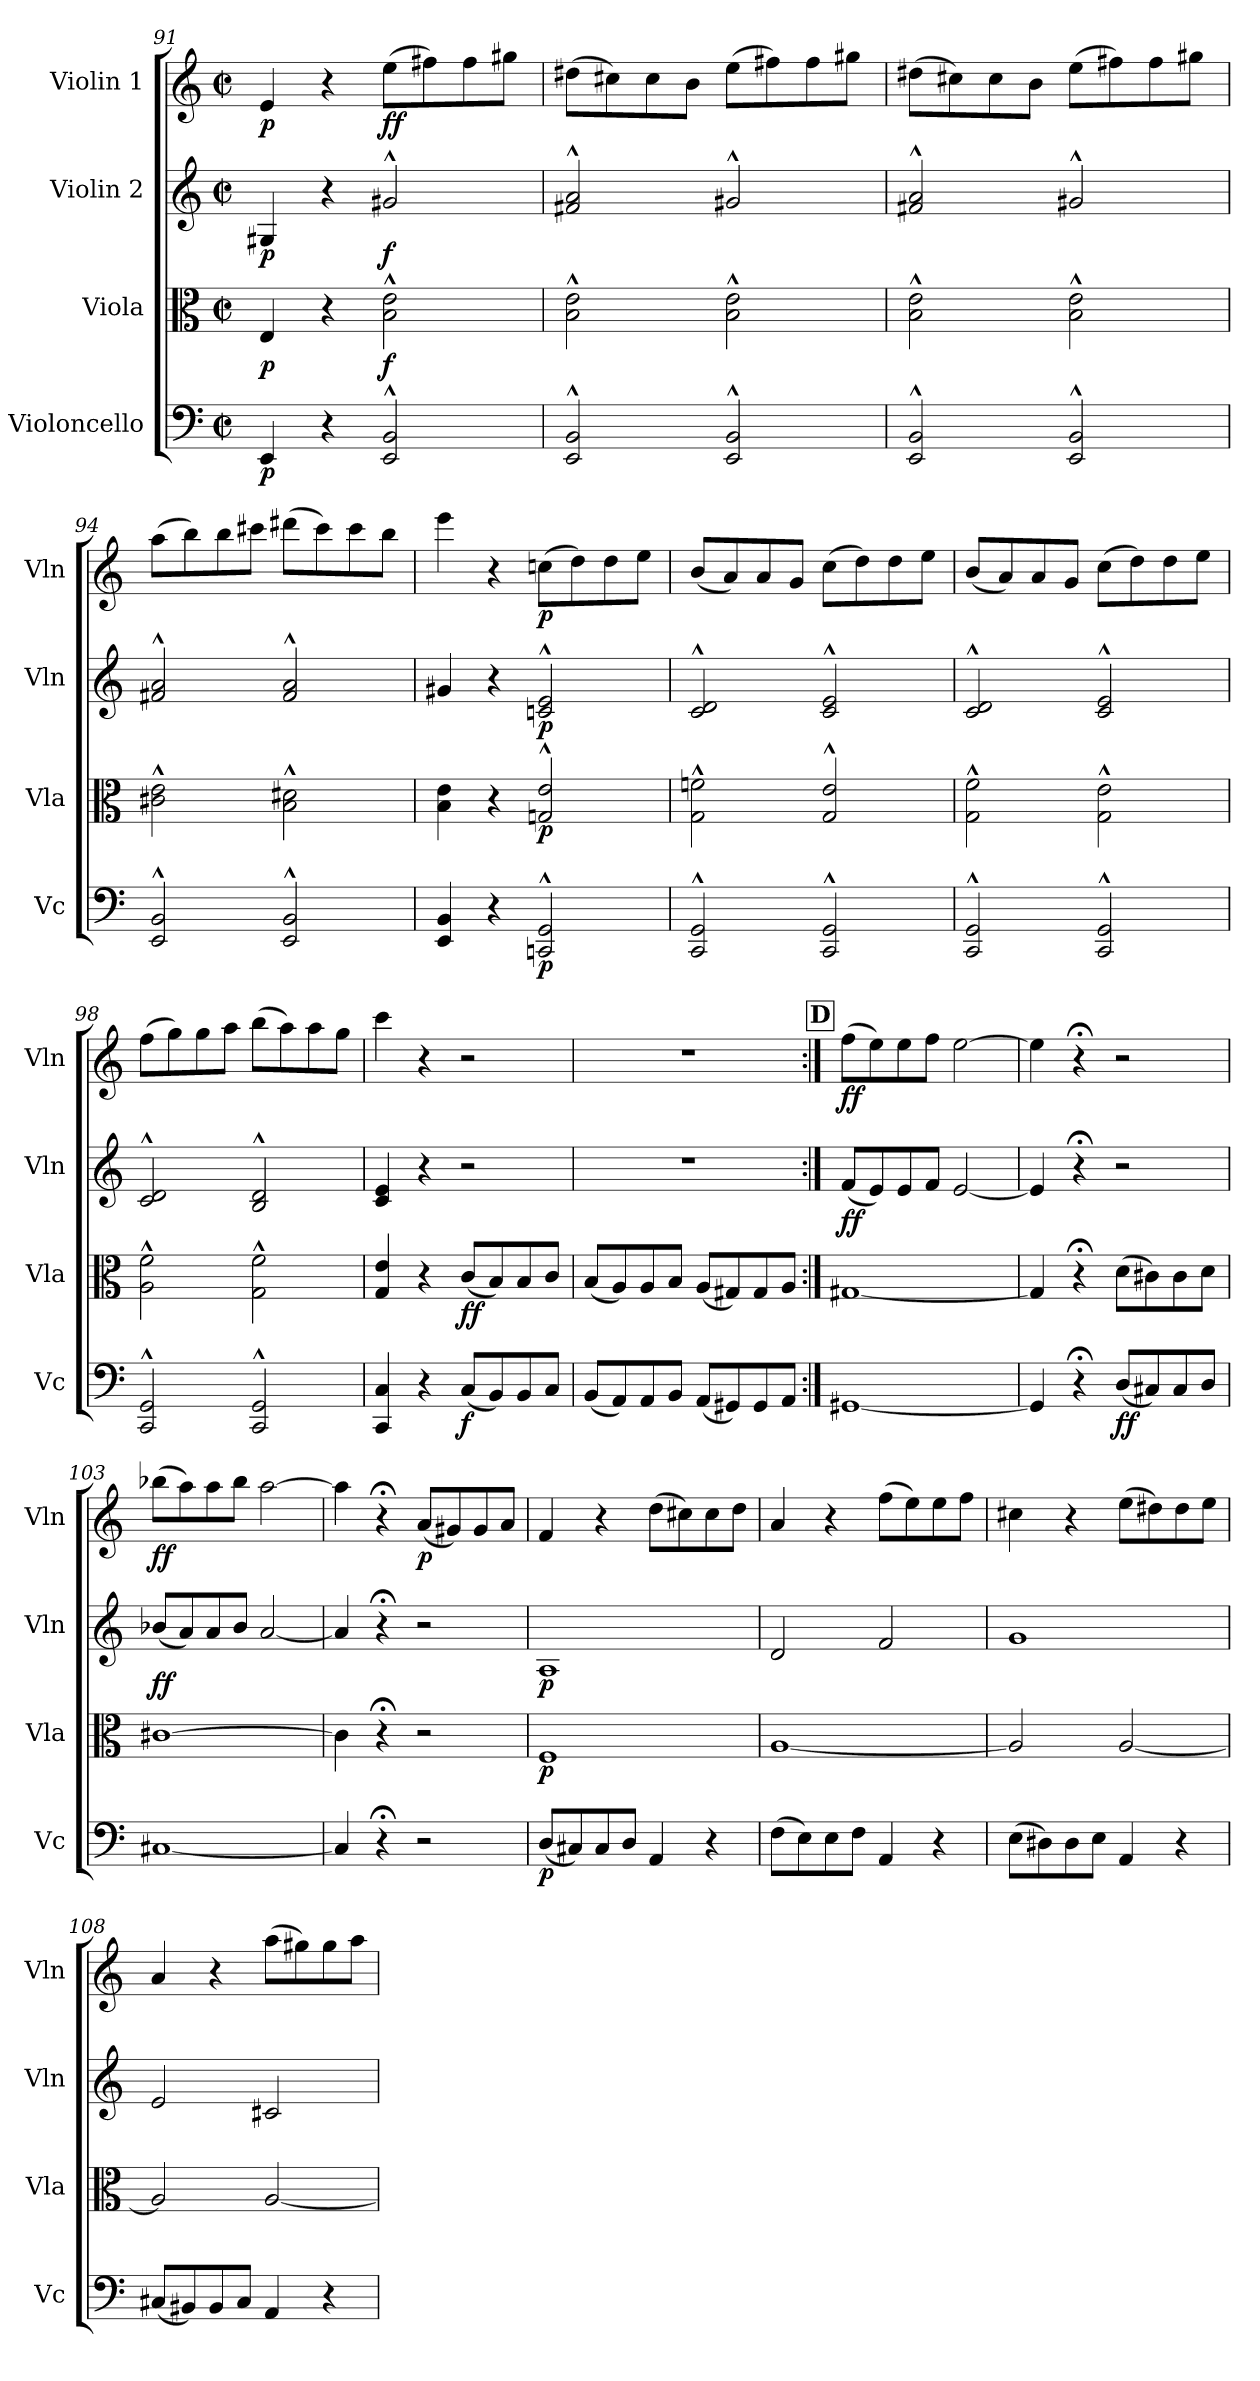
**kern	**dynam	**kern	**dynam	**kern	**dynam	**kern	**dynam
*part4	*part4	*part3	*part3	*part2	*part2	*part1	*part1
*staff4	*staff4	*staff3	*staff3	*staff2	*staff2	*staff1	*staff1
*I"Violoncello	*	*I"Viola	*	*I"Violin 2	*	*I"Violin 1	*
*I'Vc	*	*I'Vla	*	*I'Vln	*	*I'Vln	*
!!LO:LB:g=z
*clefF4	*	*clefC3	*	*clefG2	*	*clefG2	*
*k[]	*	*k[]	*	*k[]	*	*k[]	*
*M2/2	*	*M2/2	*	*M2/2	*	*M2/2	*
*met(c|)	*	*met(c|)	*	*met(c|)	*	*met(c|)	*
=91	=91	=91	=91	=91	=91	=91	=91
!	!LO:DY:b	!	!LO:DY:b	!	!LO:DY:b	!	!LO:DY:b
4EE/	p	4E/	p	4G#X/	p	4e/	p
4r	.	4r	.	4r	.	4r	.
!	!	!	!LO:DY:b	!	!LO:DY:b	!	!LO:DY:b
2EE/^^ 2BB/^^	.	2B\^^ 2e\^^	f	2g#X^^/	f	(>8ee\L	ff
.	.	.	.	.	.	8ff#X\)	.
.	.	.	.	.	.	8ff#\	.
.	.	.	.	.	.	8gg#X\J	.
=92	=92	=92	=92	=92	=92	=92	=92
2EE/^^ 2BB/^^	.	2B\^^ 2e\^^	.	2f#X/^^ 2a/^^	.	(>8dd#X\L	.
.	.	.	.	.	.	8cc#X\)	.
.	.	.	.	.	.	8cc#\	.
.	.	.	.	.	.	8b\J	.
2EE/^^ 2BB/^^	.	2B\^^ 2e\^^	.	2g#X^^/	.	(>8ee\L	.
.	.	.	.	.	.	8ff#X\)	.
.	.	.	.	.	.	8ff#\	.
.	.	.	.	.	.	8gg#X\J	.
=93	=93	=93	=93	=93	=93	=93	=93
2EE/^^ 2BB/^^	.	2B\^^ 2e\^^	.	2f#X/^^ 2a/^^	.	(>8dd#X\L	.
.	.	.	.	.	.	8cc#X\)	.
.	.	.	.	.	.	8cc#\	.
.	.	.	.	.	.	8b\J	.
2EE/^^ 2BB/^^	.	2B\^^ 2e\^^	.	2g#X^^/	.	(>8ee\L	.
.	.	.	.	.	.	8ff#X\)	.
.	.	.	.	.	.	8ff#\	.
.	.	.	.	.	.	8gg#X\J	.
=94	=94	=94	=94	=94	=94	=94	=94
2EE/^^ 2BB/^^	.	2c#X\^^ 2e\^^	.	2f#X/^^ 2a/^^	.	(>8aa\L	.
.	.	.	.	.	.	8bb\)	.
.	.	.	.	.	.	8bb\	.
.	.	.	.	.	.	8ccc#X\J	.
2EE/^^ 2BB/^^	.	2B\^^ 2d#X\^^	.	2f#/^^ 2a/^^	.	(>8ddd#X\L	.
.	.	.	.	.	.	8ccc#\)	.
.	.	.	.	.	.	8ccc#\	.
.	.	.	.	.	.	8bb\J	.
=95	=95	=95	=95	=95	=95	=95	=95
4EE/ 4BB/	.	4B\ 4e\	.	4g#X/	.	4eee\	.
4r	.	4r	.	4r	.	4r	.
!	!LO:DY:b	!	!LO:DY:b	!	!LO:DY:b	!	!LO:DY:b
2CCn/^^ 2GG/^^	p	2Gn/^^ 2e/^^	p	2cn/^^ 2e/^^	p	(>8ccn\L	p
.	.	.	.	.	.	8dd\)	.
.	.	.	.	.	.	8dd\	.
.	.	.	.	.	.	8ee\J	.
=96	=96	=96	=96	=96	=96	=96	=96
2CC/^^ 2GG/^^	.	2G\^^ 2fn\^^	.	2c/^^ 2d/^^	.	(<8b/L	.
.	.	.	.	.	.	8a/)	.
.	.	.	.	.	.	8a/	.
.	.	.	.	.	.	8g/J	.
2CC/^^ 2GG/^^	.	2G/^^ 2e/^^	.	2c/^^ 2e/^^	.	(>8cc\L	.
.	.	.	.	.	.	8dd\)	.
.	.	.	.	.	.	8dd\	.
.	.	.	.	.	.	8ee\J	.
=97	=97	=97	=97	=97	=97	=97	=97
2CC/^^ 2GG/^^	.	2G\^^ 2f\^^	.	2c/^^ 2d/^^	.	(<8b/L	.
.	.	.	.	.	.	8a/)	.
.	.	.	.	.	.	8a/	.
.	.	.	.	.	.	8g/J	.
2CC/^^ 2GG/^^	.	2G\^^ 2e\^^	.	2c/^^ 2e/^^	.	(>8cc\L	.
.	.	.	.	.	.	8dd\)	.
.	.	.	.	.	.	8dd\	.
.	.	.	.	.	.	8ee\J	.
=98	=98	=98	=98	=98	=98	=98	=98
2CC/^^ 2GG/^^	.	2A\^^ 2f\^^	.	2c/^^ 2d/^^	.	(>8ff\L	.
.	.	.	.	.	.	8gg\)	.
.	.	.	.	.	.	8gg\	.
.	.	.	.	.	.	8aa\J	.
2CC/^^ 2GG/^^	.	2G\^^ 2f\^^	.	2B/^^ 2d/^^	.	(>8bb\L	.
.	.	.	.	.	.	8aa\)	.
.	.	.	.	.	.	8aa\	.
.	.	.	.	.	.	8gg\J	.
!!LO:PB:g=z
=99	=99	=99	=99	=99	=99	=99	=99
4CC/ 4C/	.	4G/ 4e/	.	4c/ 4e/	.	4ccc\	.
4r	.	4r	.	4r	.	4r	.
!	!LO:DY:b	!	!LO:DY:b	!	!	!	!
(<8C/L	f	(<8c/L	ff	2r	.	2r	.
8BB/)	.	8B/)	.	.	.	.	.
8BB/	.	8B/	.	.	.	.	.
8C/J	.	8c/J	.	.	.	.	.
=100	=100	=100	=100	=100	=100	=100	=100
(<8BB/L	.	(<8B/L	.	1r	.	1r	.
8AA/)	.	8A/)	.	.	.	.	.
8AA/	.	8A/	.	.	.	.	.
8BB/J	.	8B/J	.	.	.	.	.
(<8AA/L	.	(<8A/L	.	.	.	.	.
8GG#X/)	.	8G#X/)	.	.	.	.	.
8GG#/	.	8G#/	.	.	.	.	.
8AA/J	.	8A/J	.	.	.	.	.
!!LO:REH:place=s1:a:B:fs=14:t=D
=101:|!	=101:|!	=101:|!	=101:|!	=101:|!	=101:|!	=101:|!	=101:|!
!	!	!	!	!	!LO:DY:b	!	!LO:DY:b
[1GG#X	.	[1G#X	.	(<8f/L	ff	(>8ff\L	ff
.	.	.	.	8e/)	.	8ee\)	.
.	.	.	.	8e/	.	8ee\	.
.	.	.	.	8f/J	.	8ff\J	.
.	.	.	.	[2e/	.	[2ee\	.
=102	=102	=102	=102	=102	=102	=102	=102
4GG#/]	.	4G#/]	.	4e/]	.	4ee\]	.
4r;<	.	4r;<	.	4r;<	.	4r;<	.
!	!LO:DY:b	!	!	!	!	!	!
(<8D/L	ff	(>8d\L	.	2r	.	2r	.
8C#X/)	.	8c#X\)	.	.	.	.	.
8C#/	.	8c#\	.	.	.	.	.
8D/J	.	8d\J	.	.	.	.	.
=103	=103	=103	=103	=103	=103	=103	=103
!	!	!	!	!	!LO:DY:b	!	!LO:DY:b
[1C#X	.	[1c#X	.	(<8b-X/L	ff	(>8bb-X\L	ff
.	.	.	.	8a/)	.	8aa\)	.
.	.	.	.	8a/	.	8aa\	.
.	.	.	.	8b-/J	.	8bb-\J	.
.	.	.	.	[2a/	.	[2aa\	.
=104	=104	=104	=104	=104	=104	=104	=104
4C#/]	.	4c#\]	.	4a/]	.	4aa\]	.
4r;<	.	4r;<	.	4r;<	.	4r;<	.
!	!	!	!	!	!	!	!LO:DY:b
2r	.	2r	.	2r	.	(<8a/L	p
.	.	.	.	.	.	8g#X/)	.
.	.	.	.	.	.	8g#/	.
.	.	.	.	.	.	8a/J	.
=105	=105	=105	=105	=105	=105	=105	=105
!	!LO:DY:b	!	!LO:DY:b	!	!LO:DY:b	!	!
(<8D/L	p	1F	p	1A	p	4f/	.
8C#X/)	.	.	.	.	.	.	.
8C#/	.	.	.	.	.	4r	.
8D/J	.	.	.	.	.	.	.
4AA/	.	.	.	.	.	(>8dd\L	.
.	.	.	.	.	.	8cc#X\)	.
4r	.	.	.	.	.	8cc#\	.
.	.	.	.	.	.	8dd\J	.
=106	=106	=106	=106	=106	=106	=106	=106
(>8F\L	.	[1A	.	2d/	.	4a/	.
8E\)	.	.	.	.	.	.	.
8E\	.	.	.	.	.	4r	.
8F\J	.	.	.	.	.	.	.
4AA/	.	.	.	2f/	.	(>8ff\L	.
.	.	.	.	.	.	8ee\)	.
4r	.	.	.	.	.	8ee\	.
.	.	.	.	.	.	8ff\J	.
=107	=107	=107	=107	=107	=107	=107	=107
(>8E\L	.	2A/]	.	1g	.	4cc#X\	.
8D#X\)	.	.	.	.	.	.	.
8D#\	.	.	.	.	.	4r	.
8E\J	.	.	.	.	.	.	.
4AA/	.	[2A/	.	.	.	(>8ee\L	.
.	.	.	.	.	.	8dd#X\)	.
4r	.	.	.	.	.	8dd#\	.
.	.	.	.	.	.	8ee\J	.
!!LO:LB:g=z
=108	=108	=108	=108	=108	=108	=108	=108
(<8C#X/L	.	2A/]	.	2e/	.	4a/	.
8BB#X/)	.	.	.	.	.	.	.
8BB#/	.	.	.	.	.	4r	.
8C#/J	.	.	.	.	.	.	.
4AA/	.	[2A/	.	2c#X/	.	(>8aa\L	.
.	.	.	.	.	.	8gg#X\)	.
4r	.	.	.	.	.	8gg#\	.
.	.	.	.	.	.	8aa\J	.
=	=	=	=	=	=	=	=
*-	*-	*-	*-	*-	*-	*-	*-
